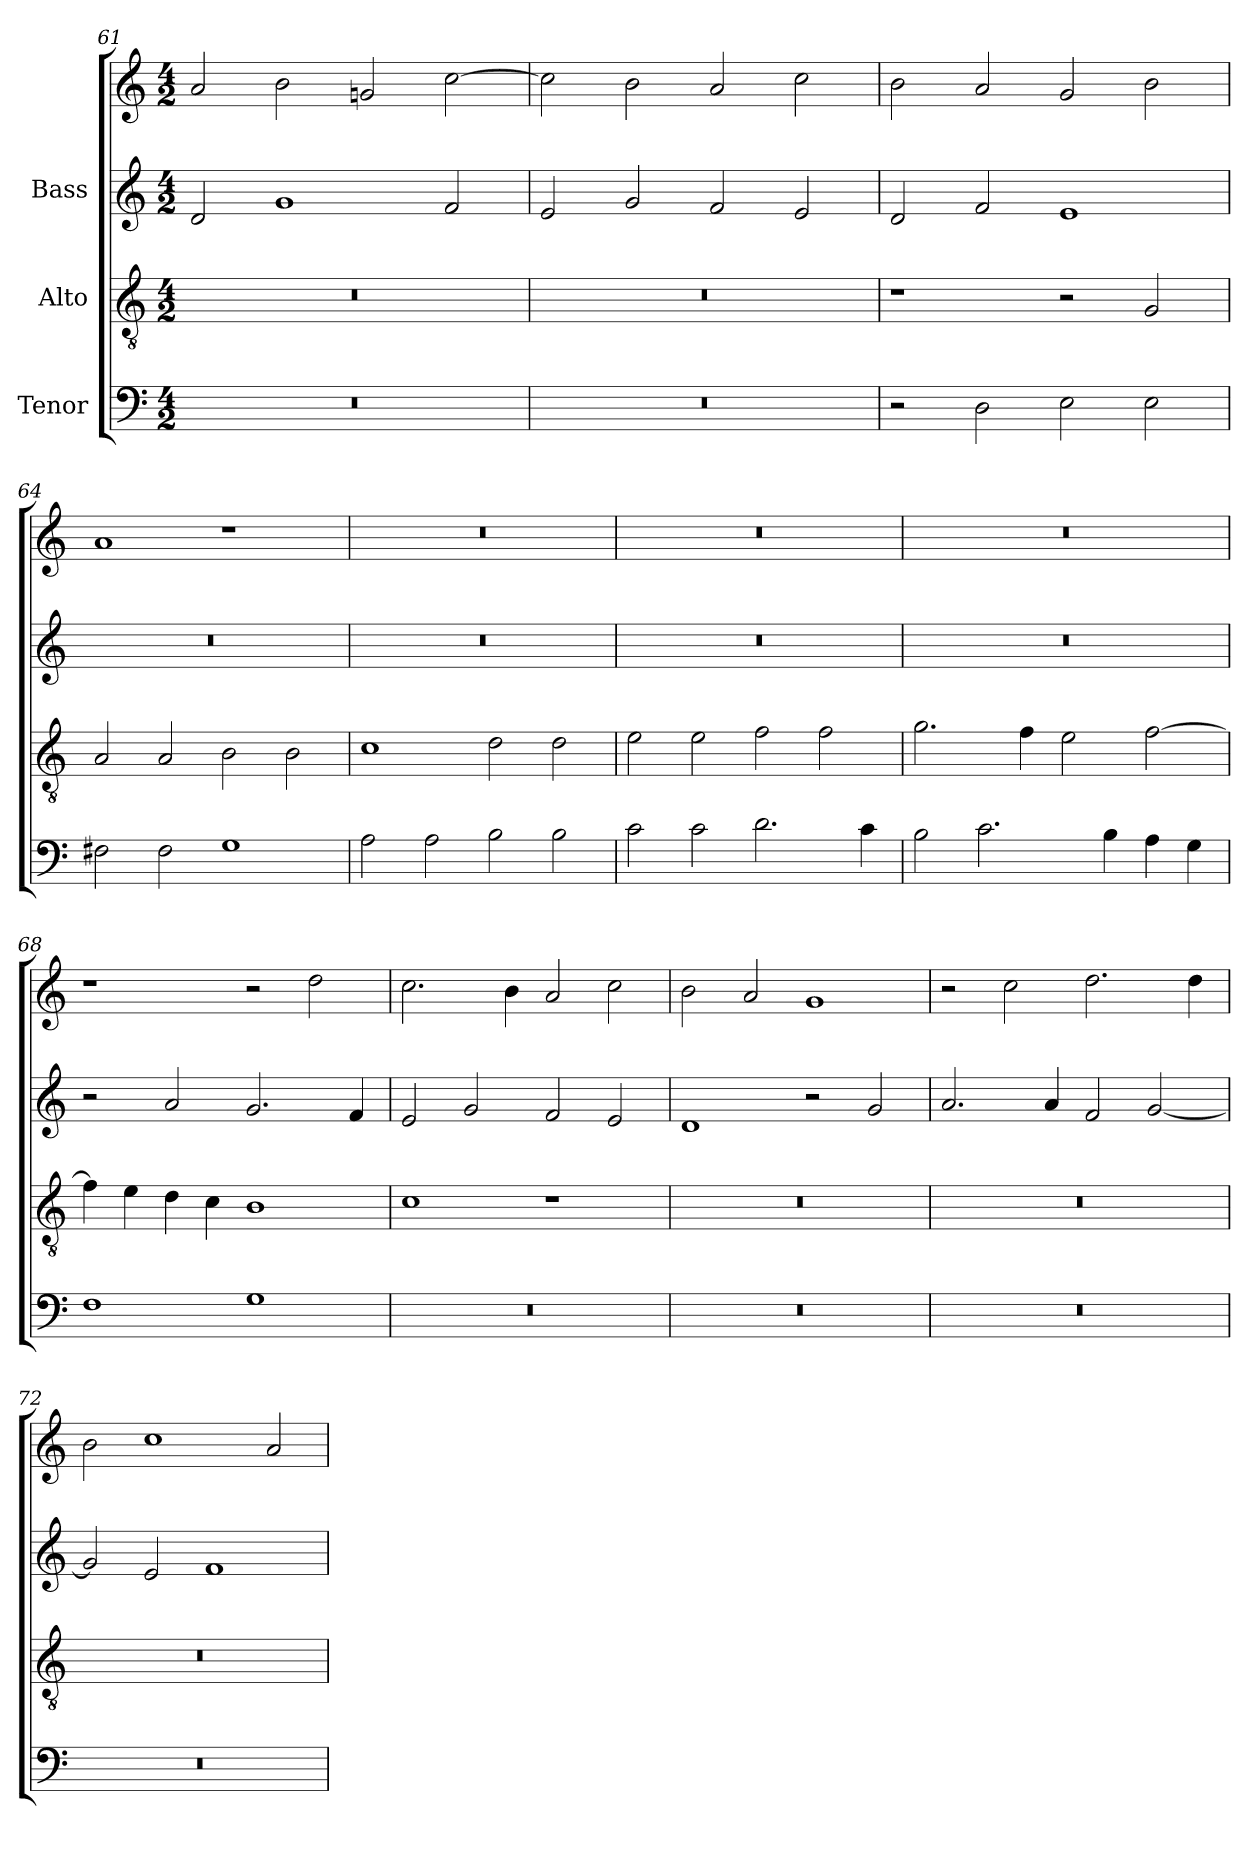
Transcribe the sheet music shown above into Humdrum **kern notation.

**kern	**kern	**kern	**kern
*part4	*part3	*part2	*part1
*staff4	*staff3	*staff2	*staff1
*I"Tenor	*I"Alto	*I"Bass	*
*clefF4	*clefGv2	*clefG2	*clefG2
*k[]	*k[]	*k[]	*k[]
*C:	*C:	*C:	*C:
*M4/2	*M4/2	*M4/2	*M4/2
=61	=61	=61	=61
0r	0r	2d/	2a/
.	.	1g/	2b\
.	.	.	2gn/
.	.	2f/	[2cc\
=62	=62	=62	=62
0r	0r	2e/	2cc\]
.	.	2g/	2b\
.	.	2f/	2a/
.	.	2e/	2cc\
=63	=63	=63	=63
2r	1r	2d/	2b\
2D\	.	2f/	2a/
2E\	2r	1e/	2g/
2E\	2G/	.	2b\
!!LO:PB:g=z
=64	=64	=64	=64
2F#X\	2A/	0r	1a/
2F#\	2A/	.	.
1G\	2B\	.	1r
.	2B\	.	.
=65	=65	=65	=65
2A\	1c\	0r	0r
2A\	.	.	.
2B\	2d\	.	.
2B\	2d\	.	.
=66	=66	=66	=66
2c\	2e\	0r	0r
2c\	2e\	.	.
2.d\	2f\	.	.
.	2f\	.	.
4c\	.	.	.
=67	=67	=67	=67
2B\	2.g\	0r	0r
2.c\	.	.	.
.	4f\	.	.
.	2e\	.	.
4B\	.	.	.
4A\	[2f\	.	.
4G\	.	.	.
!!LO:LB:g=z
=68	=68	=68	=68
1F\	4f\]	2r	1r
.	4e\	.	.
.	4d\	2a/	.
.	4c\	.	.
1G\	1B\	2.g/	2r
.	.	.	2dd\
.	.	4f/	.
=69	=69	=69	=69
0r	1c\	2e/	2.cc\
.	.	2g/	.
.	.	.	4b\
.	1r	2f/	2a/
.	.	2e/	2cc\
=70	=70	=70	=70
0r	0r	1d/	2b\
.	.	.	2a/
.	.	2r	1g/
.	.	2g/	.
=71	=71	=71	=71
0r	0r	2.a/	2r
.	.	.	2cc\
.	.	4a/	.
.	.	2f/	2.dd\
.	.	[2g/	.
.	.	.	4dd\
!!LO:PB:g=z
=72	=72	=72	=72
0r	0r	2g/]	2b\
.	.	2e/	1cc\
.	.	1f/	.
.	.	.	2a/
=	=	=	=
*-	*-	*-	*-
